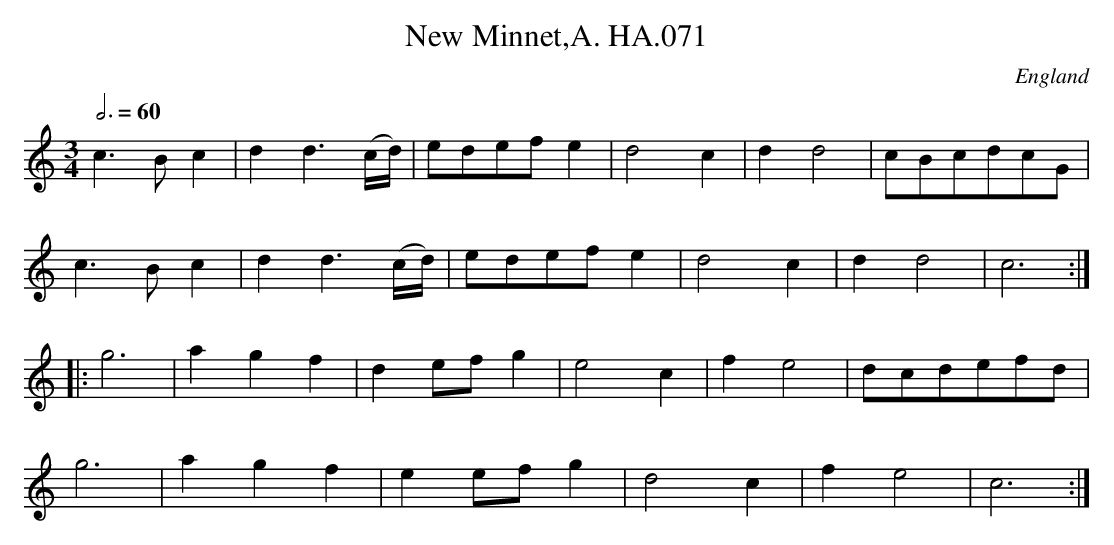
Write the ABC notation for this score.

X:1
T:New Minnet,A. HA.071
M:3/4
L:1/4
Q:3/4=60
O:England
notC:in a different Hand, C
K:C major
c>Bc|dd3/2(c/4d/4)|e/d/e/f/e|d2c|dd2|c/B/c/d/c/G/|!
c>Bc|dd3/2(c/4d/4)|e/d/e/f/e|d2c|dd2|c3:|!
|:g3|agf|de/f/g|e2c|fe2|d/c/d/e/f/d/|!
g3|agf|ee/f/g|d2c|fe2|c3:|
